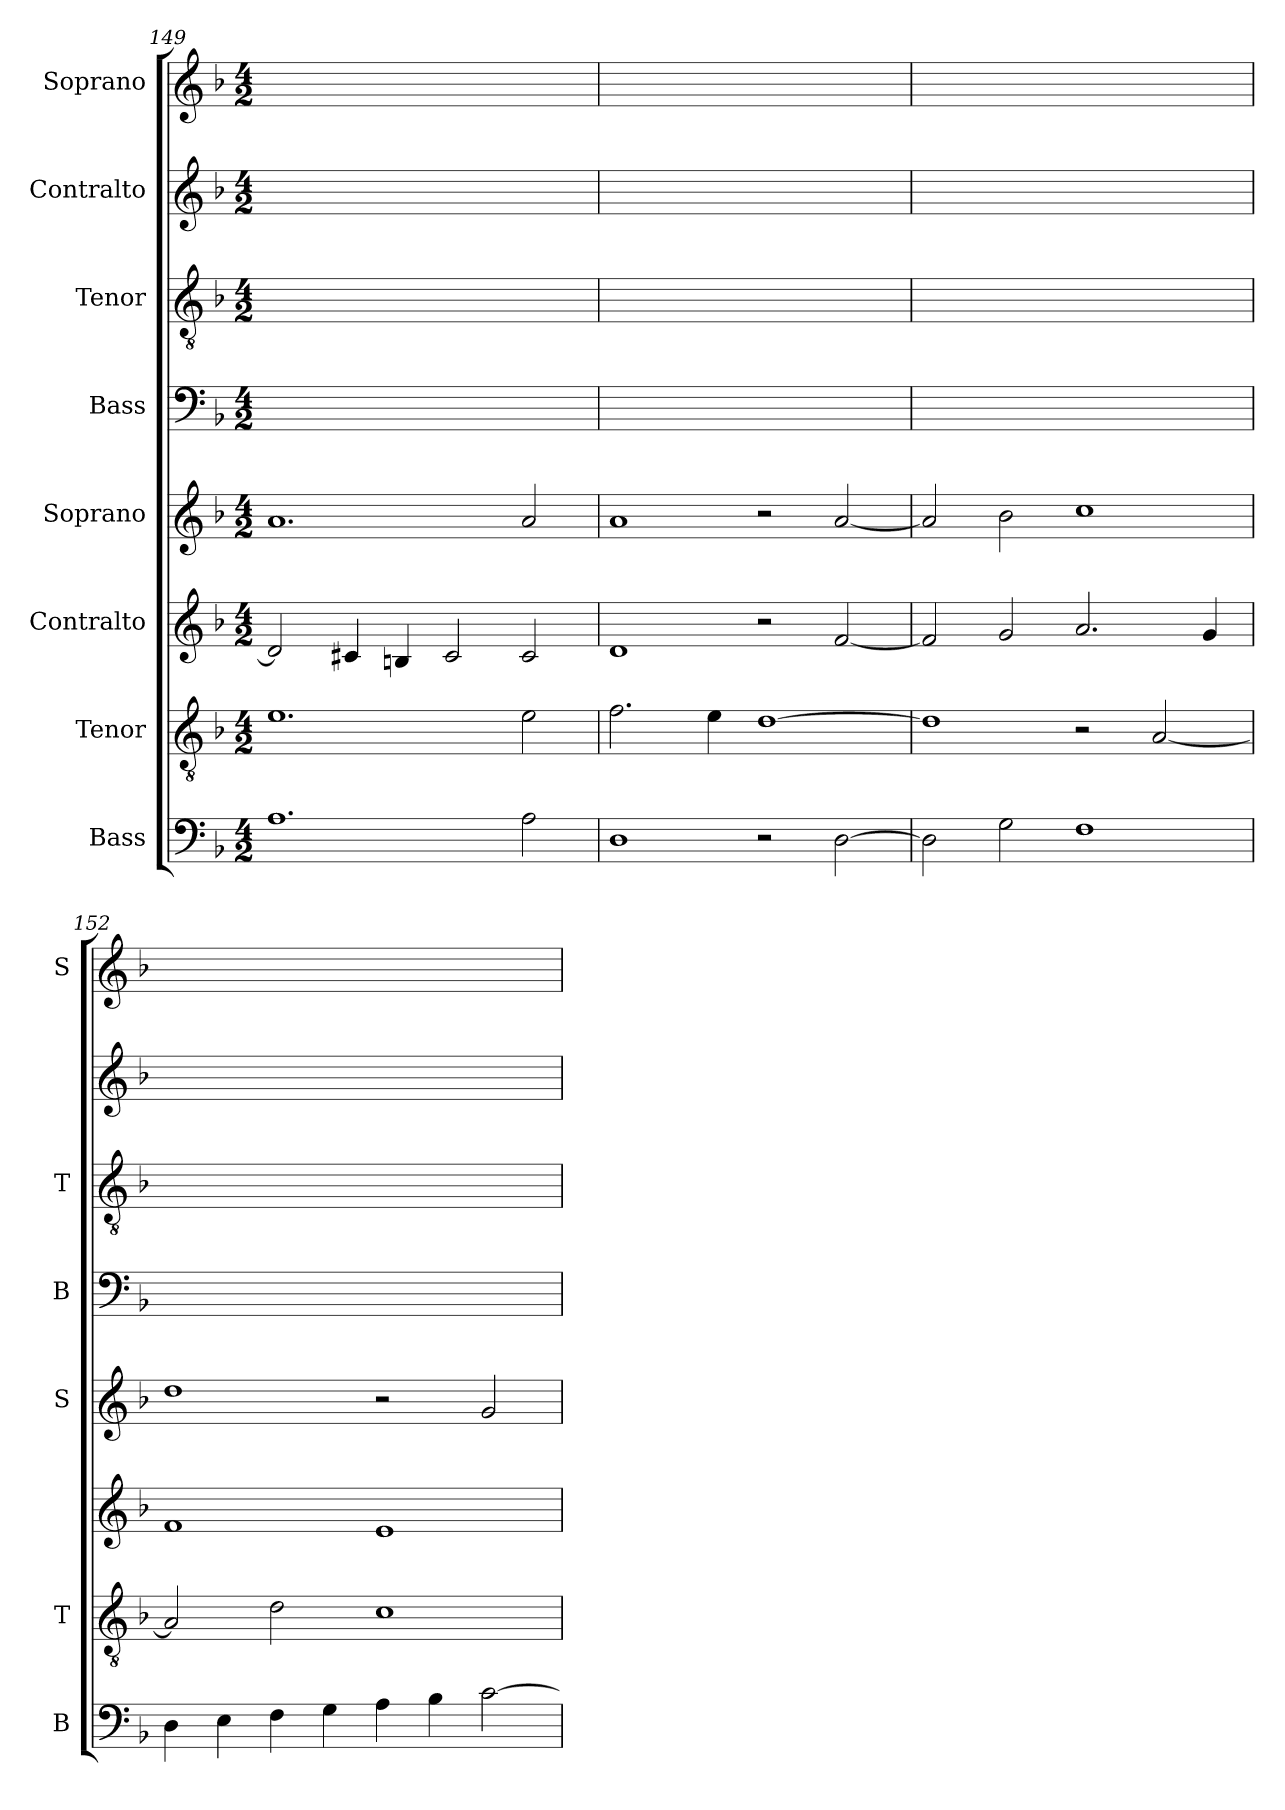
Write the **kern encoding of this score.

**kern	**kern	**kern	**kern	**kern	**kern	**kern	**kern
*part8	*part7	*part6	*part5	*part4	*part3	*part2	*part1
*staff8	*staff7	*staff6	*staff5	*staff4	*staff3	*staff2	*staff1
*I"Bass	*I"Tenor	*I"Contralto	*I"Soprano	*I"Bass	*I"Tenor	*I"Contralto	*I"Soprano
*I'B	*I'T	*	*I'S	*I'B	*I'T	*	*I'S
*clefF4	*clefGv2	*clefG2	*clefG2	*clefF4	*clefGv2	*clefG2	*clefG2
*k[b-]	*k[b-]	*k[b-]	*k[b-]	*k[b-]	*k[b-]	*k[b-]	*k[b-]
*G:dor	*G:dor	*G:dor	*G:dor	*G:dor	*G:dor	*G:dor	*G:dor
*M4/2	*M4/2	*M4/2	*M4/2	*M4/2	*M4/2	*M4/2	*M4/2
=149	=149	=149	=149	=149	=149	=149	=149
1.A	1.e	2d]	1.a	0ryy	0ryy	0ryy	0ryy
.	.	4c#X	.	.	.	.	.
.	.	4Bn	.	.	.	.	.
.	.	2c#	.	.	.	.	.
2A	2e	2c#	2a	.	.	.	.
=150	=150	=150	=150	=150	=150	=150	=150
1D	2.f	1d	1a	0ryy	0ryy	0ryy	0ryy
.	4e	.	.	.	.	.	.
2r	[1d	2r	2r	.	.	.	.
[2D	.	[2f	[2a	.	.	.	.
=151	=151	=151	=151	=151	=151	=151	=151
2D]	1d]	2f]	2a]	0ryy	0ryy	0ryy	0ryy
2G	.	2g	2b-	.	.	.	.
1F	2r	2.a	1cc	.	.	.	.
.	[2A	.	.	.	.	.	.
.	.	4g	.	.	.	.	.
=152	=152	=152	=152	=152	=152	=152	=152
4D	2A]	1f	1dd	0ryy	0ryy	0ryy	0ryy
4E	.	.	.	.	.	.	.
4F	2d	.	.	.	.	.	.
4G	.	.	.	.	.	.	.
4A	1c	1e	2r	.	.	.	.
4B-	.	.	.	.	.	.	.
[2c	.	.	2g	.	.	.	.
=	=	=	=	=	=	=	=
*-	*-	*-	*-	*-	*-	*-	*-
